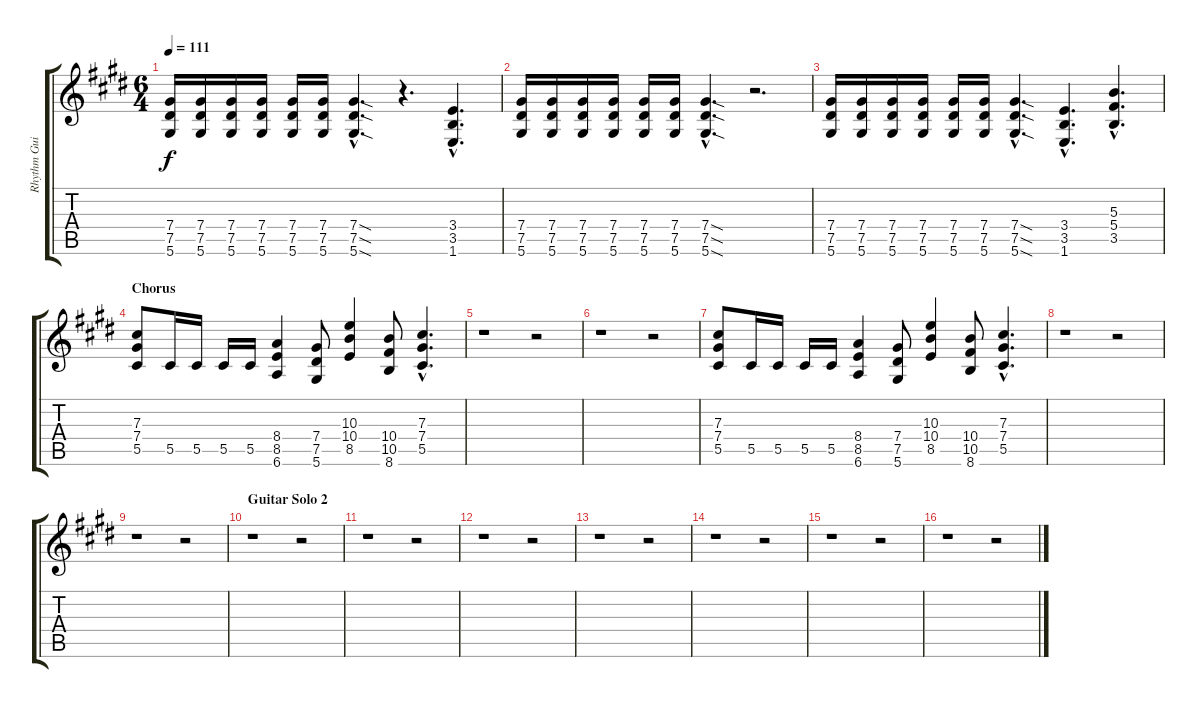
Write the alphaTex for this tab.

\track ("Rhythm Guitar 2" "Rhythm Gui") {instrument distortionguitar}
\staff {score tabs}
\tuning (Eb4 Bb3 Gb3 Db3 Ab2 Eb2) {hide}
\ts (6 4)
\tempo 111
\clef g2
\ks c#minor
(7.4 7.5 5.6).16{dy f} (7.4 7.5 5.6).16 (7.4 7.5 5.6).16 (7.4 7.5 5.6).16 (7.4 7.5 5.6).16 (7.4 7.5 5.6).16 (7.4{sod hac} 7.5{sod hac} 5.6{sod hac}).4{d} r.4{d} (3.4{hac} 3.5{hac} 1.6{hac}).4{d} |
(7.4 7.5 5.6).16 (7.4 7.5 5.6).16 (7.4 7.5 5.6).16 (7.4 7.5 5.6).16 (7.4 7.5 5.6).16 (7.4 7.5 5.6).16 (7.4{sod hac} 7.5{sod hac} 5.6{sod hac}).4{d} r.2{d} |
(7.4 7.5 5.6).16 (7.4 7.5 5.6).16 (7.4 7.5 5.6).16 (7.4 7.5 5.6).16 (7.4 7.5 5.6).16 (7.4 7.5 5.6).16 (7.4{sod hac} 7.5{sod hac} 5.6{sod hac}).4{d} (3.4{hac} 3.5{hac} 1.6{hac}).4{d} (5.3{hac} 5.4{hac} 3.5{hac}).4{d} |
\section ("" "Chorus")
(7.3 7.4 5.5).8 5.5.16 5.5.16 5.5.16 5.5.16 (8.4 8.5 6.6).4 (7.4 7.5 5.6).8 (10.3 10.4 8.5).4 (10.4 10.5 8.6).8 (7.3{hac} 7.4{hac} 5.5{hac}).4{d} |
r.1 r.2 |
r.1 r.2 |
(7.3 7.4 5.5).8 5.5.16 5.5.16 5.5.16 5.5.16 (8.4 8.5 6.6).4 (7.4 7.5 5.6).8 (10.3 10.4 8.5).4 (10.4 10.5 8.6).8 (7.3{hac} 7.4{hac} 5.5{hac}).4{d} |
r.1 r.2 |
r.1 r.2 |
\section ("" "Guitar Solo 2")
r.1 r.2 |
r.1 r.2 |
r.1 r.2 |
r.1 r.2 |
r.1 r.2 |
r.1 r.2 |
r.1 r.2
